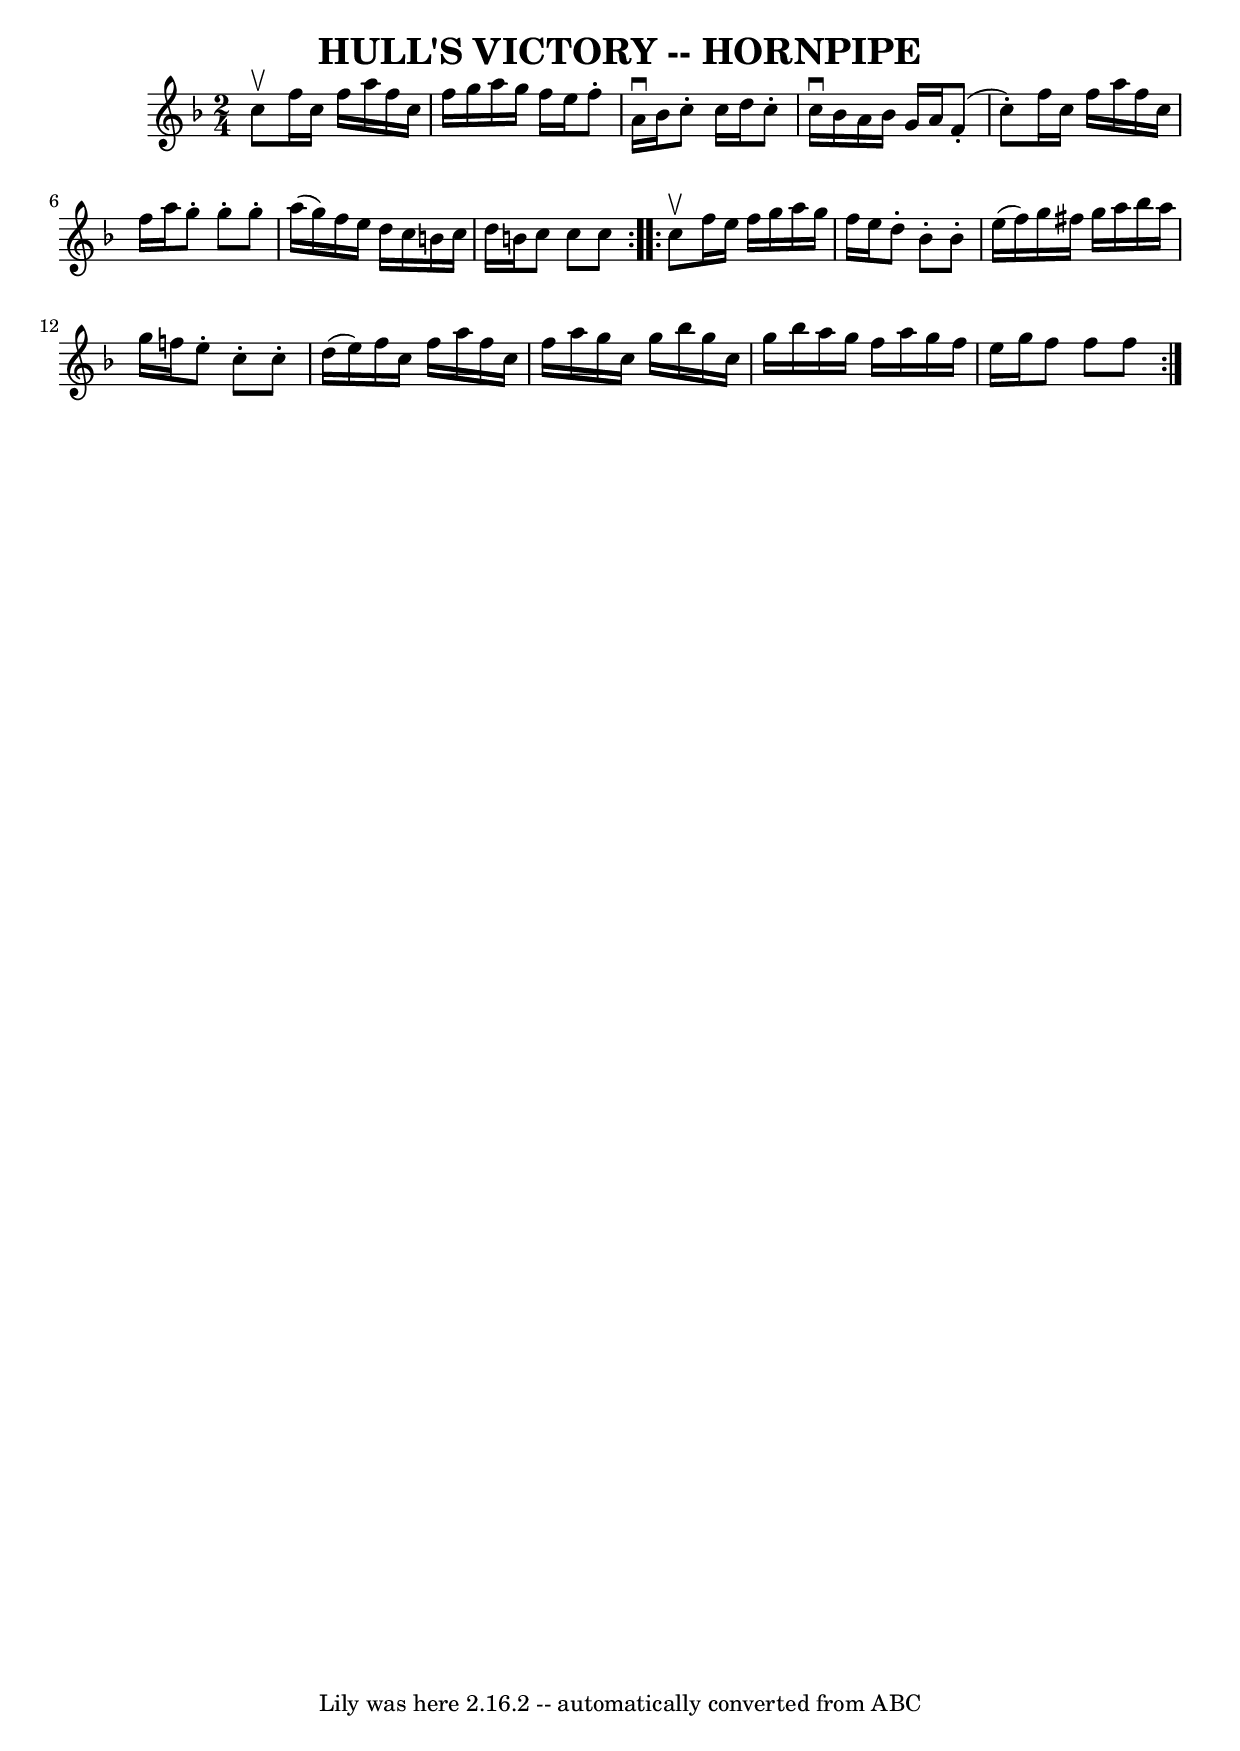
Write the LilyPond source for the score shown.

\version "2.16.2"
\include "Mammoth.ily"
\header {
  %% book = "Cole's 1000 Fiddle Tunes"
  crossRefNumber = "1"
  footnotes = "\\\\\\\\HULL'S VICTORY. First couple give right hands and swing half round, (First lady\\\\give left hand to 2d gent's right, gent. give left hand to 2d lady's right,)\\\\balance 4 in a line; First lady swing with 2d gent, first gent. swing with 2d\\\\lady at: same time and pass partner; join hands again with 2d couple, balance\\\\4 in a line, swing to places, down the centre with partner, up, cast off, right\\\\and left 4."
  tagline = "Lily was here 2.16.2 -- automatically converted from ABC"
  title = "HULL'S VICTORY -- HORNPIPE"

}
voicedefault =  {



  \repeat volta 2 {

    \time 2/4 
    \key f \major c''8^\upbow       |
    f''16 c''16 f''16 
    a''16 f''16 c''16 f''16 g''16    |
    a''16 g''16    
    f''16 e''16 f''8 -. a'16^\downbow bes'16    |
    c''8 -.   
    c''16 d''16 c''8 -. c''16^\downbow bes'16    |
    a'16    
    bes'16 g'16 a'16 f'8 (-. c''8 -.)   |
    |
    
    f''16 c''16 f''16 a''16 f''16 c''16 f''16 a''16    
    |
    g''8 -. g''8 -. g''8 -. a''16 (g''16)   |
    f''16 
    e''16 d''16 c''16 b'16 c''16 d''16 b'16    |
    c''8 
    c''8 c''8    
  }     
  \repeat volta 2 {
    c''8^\upbow       |
    
    f''16 e''16 f''16 g''16 a''16 g''16 f''16 e''16    
    |
    d''8 -. bes'8 -. bes'8 -. e''16 (f''16)   |
    
    g''16 fis''16 g''16 a''16 bes''16 a''16 g''16 f''!16    
    |
    e''8 -. c''8 -. c''8 -. d''16 (e''16)   |
    
    |
    f''16 c''16 f''16 a''16 f''16 c''16 f''16 a''16 
    |
    g''16 c''16 g''16 bes''16 g''16 c''16 g''16    
    bes''16    |
    a''16 g''16 f''16 a''16 g''16 f''16    
    e''16 g''16    |
    f''8 f''8 f''8    
  }   

}

\score{
  <<

    \context Staff="default"
    {
      \voicedefault 
      
    }

  >>
  \layout {
    
  }
  \midi {
  }

}
